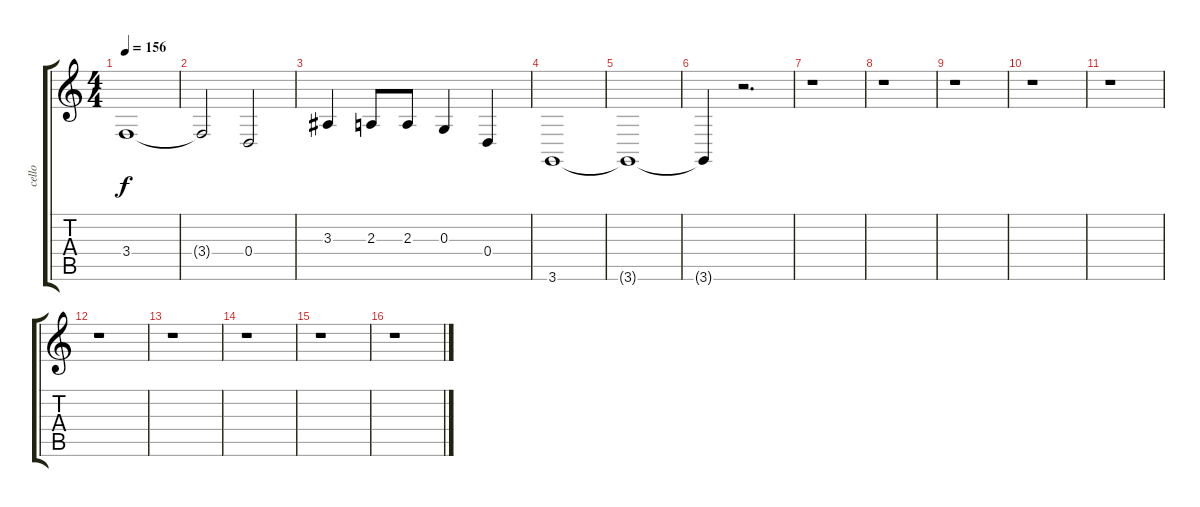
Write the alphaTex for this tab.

\track ("cello" "cello") {instrument cello}
\staff {score tabs}
\tuning (E4 B3 G3 D3 A2 E2) {hide}
\ts (4 4)
\tempo 156
\clef g2
\ks c
3.4.1{dy f} |
3.4{t}.2 0.4.2 |
3.3.4 2.3.8 2.3.8 0.3.4 0.4.4 |
3.6.1 |
3.6{t}.1 |
3.6{t}.4 r.2{d} |
r.1 |
r.1 |
r.1 |
r.1 |
r.1 |
r.1 |
r.1 |
r.1 |
r.1 |
r.1
